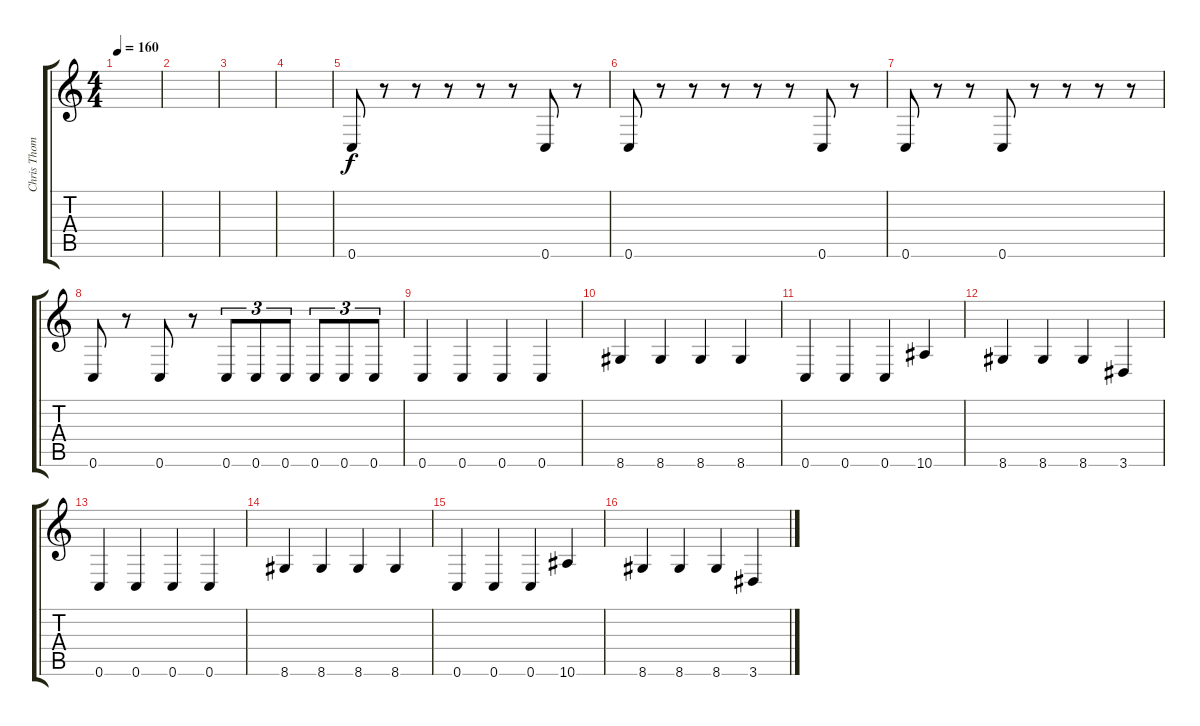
\track ("Chris Thompson" "Chris Thom") {instrument electricbasspick}
\staff {score tabs}
\tuning (D4 A3 F3 C3 G2 C2) {hide}
\ts (4 4)
\tempo 160
\clef g2
\ks c
|
|
|
|
0.6.8 r.8 r.8 r.8 r.8 r.8 0.6.8 r.8 |
0.6.8 r.8 r.8 r.8 r.8 r.8 0.6.8 r.8 |
0.6.8 r.8 r.8 0.6.8 r.8 r.8 r.8 r.8 |
0.6.8 r.8 0.6.8 r.8 0.6.8{tu (3 2)} 0.6.8{tu (3 2)} 0.6.8{tu (3 2)} 0.6.8{tu (3 2)} 0.6.8{tu (3 2)} 0.6.8{tu (3 2)} |
0.6.4 0.6.4 0.6.4 0.6.4 |
8.6.4 8.6.4 8.6.4 8.6.4 |
0.6.4 0.6.4 0.6.4 10.6.4 |
8.6.4 8.6.4 8.6.4 3.6.4 |
0.6.4 0.6.4 0.6.4 0.6.4 |
8.6.4 8.6.4 8.6.4 8.6.4 |
0.6.4 0.6.4 0.6.4 10.6.4 |
8.6.4 8.6.4 8.6.4 3.6.4
